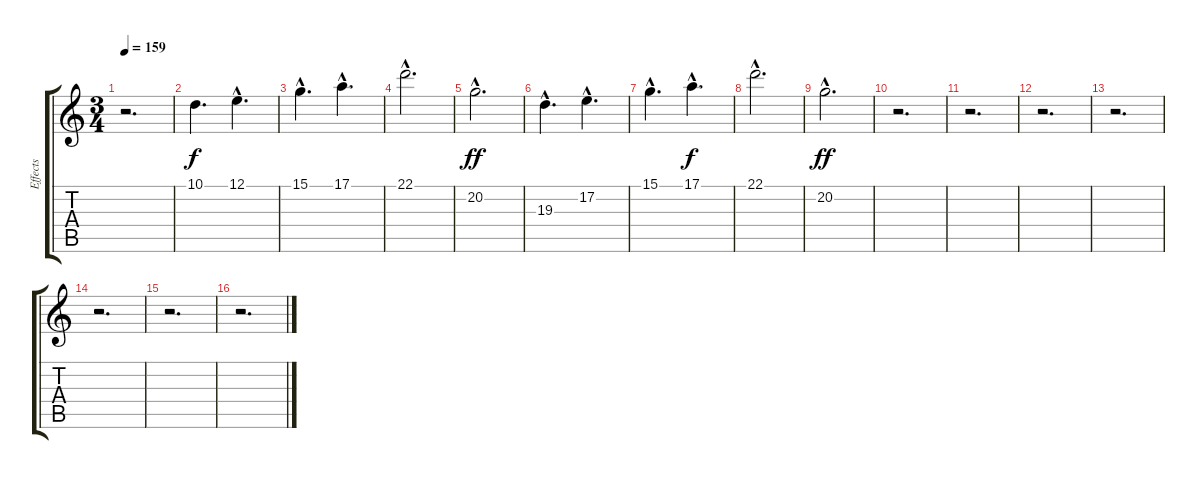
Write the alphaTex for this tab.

\track ("Effects" "Effects") {instrument fx7echoes}
\staff {score tabs}
\tuning (E4 B3 G3 D3 A2 E2) {hide}
\ts (3 4)
\tempo 159
\clef g2
\ks c
r.2{d dy f} |
10.1.4{d} 12.1{hac}.4{d} |
15.1{hac}.4{d} 17.1{hac}.4{d} |
22.1{hac}.2{d} |
20.2{hac}.2{d dy ff} |
19.3{hac}.4{d} 17.2{hac}.4{d} |
15.1{hac}.4{d} 17.1{hac}.4{d dy f} |
22.1{hac}.2{d} |
20.2{hac}.2{d dy ff} |
r.2{d} |
r.2{d} |
r.2{d} |
r.2{d} |
r.2{d} |
r.2{d} |
r.2{d}
